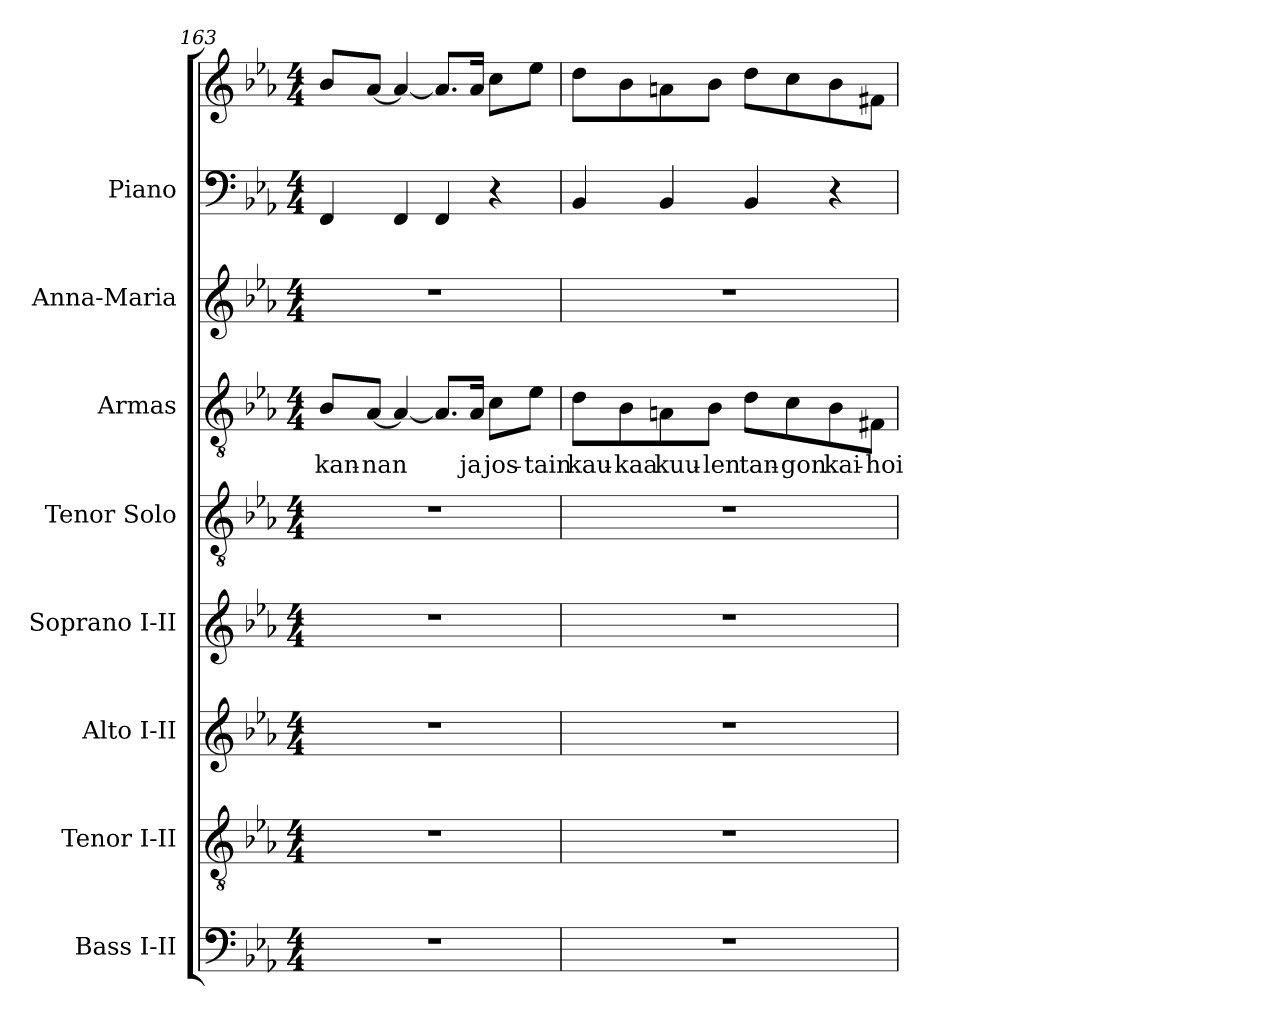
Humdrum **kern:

**kern	**kern	**kern	**kern	**kern	**kern	**text	**kern	**kern	**kern
*part8	*part7	*part6	*part5	*part4	*part3	*part3	*part2	*part1	*part1
*staff9	*staff8	*staff7	*staff6	*staff5	*staff4	*staff4	*staff3	*staff2	*staff1
*I"Bass I-II	*I"Tenor I-II	*I"Alto I-II	*I"Soprano I-II	*I"Tenor Solo	*I"Armas	*	*I"Anna-Maria	*I"Piano	*
*I'B.	*I'T.	*I'A.	*I'S.	*I'T. Solo	*I'Armas	*	*I'A-M	*I'Pno.	*
*clefF4	*clefGv2	*clefG2	*clefG2	*clefGv2	*clefGv2	*	*clefG2	*clefF4	*clefG2
*	*ITrd7c12	*	*	*ITrd7c12	*ITrd7c12	*	*	*	*
*k[b-e-a-]	*k[b-e-a-]	*k[b-e-a-]	*k[b-e-a-]	*k[b-e-a-]	*k[b-e-a-]	*	*k[b-e-a-]	*k[b-e-a-]	*k[b-e-a-]
*E-:	*E-:	*E-:	*E-:	*E-:	*E-:	*	*E-:	*E-:	*E-:
*M4/4	*M4/4	*M4/4	*M4/4	*M4/4	*M4/4	*	*M4/4	*M4/4	*M4/4
=163	=163	=163	=163	=163	=163	=163	=163	=163	=163
!	!	!	!	!	!	!LO:LY:b:color=#000000	!	!	!
1r	1r	1r	1r	1r	8BB-i/L	kan-	1r	4FFi/	8b-i/L
!	!	!	!	!	!	!LO:LY:b:color=#000000	!	!	!
.	.	.	.	.	[<8AA-i/J	-nan	.	.	[<8a-i/J
.	.	.	.	.	4AA-i/_<	.	.	4FFi/	4a-i/_<
.	.	.	.	.	8.AA-i/L]	.	.	4FFi/	8.a-i/L]
!	!	!	!	!	!	!LO:LY:b:color=#000000	!	!	!
.	.	.	.	.	16AA-i/Jk	ja	.	.	16a-i/Jk
!	!	!	!	!	!	!LO:LY:b:color=#000000	!	!	!
.	.	.	.	.	8Ci\L	jos-	.	4r	8cci\L
!	!	!	!	!	!	!LO:LY:b:color=#000000	!	!	!
.	.	.	.	.	8E-i\J	-tain	.	.	8ee-i\J
=164	=164	=164	=164	=164	=164	=164	=164	=164	=164
!	!	!	!	!	!	!LO:LY:b:color=#000000	!	!	!
1r	1r	1r	1r	1r	8Di\L	kau-	1r	4BB-i/	8ddi\L
!	!	!	!	!	!	!LO:LY:b:color=#000000	!	!	!
.	.	.	.	.	8BB-i\	-kaa	.	.	8b-i\
!	!	!	!	!	!	!LO:LY:b:color=#000000	!	!	!
.	.	.	.	.	8AAni\	kuu-	.	4BB-i/	8ani\
!	!	!	!	!	!	!LO:LY:b:color=#000000	!	!	!
.	.	.	.	.	8BB-i\J	-len	.	.	8b-i\J
!	!	!	!	!	!	!LO:LY:b:color=#000000	!	!	!
.	.	.	.	.	8Di\L	tan-	.	4BB-i/	8ddi\L
!	!	!	!	!	!	!LO:LY:b:color=#000000	!	!	!
.	.	.	.	.	8Ci\	-gon	.	.	8cci\
!	!	!	!	!	!	!LO:LY:b:color=#000000	!	!	!
.	.	.	.	.	8BB-i\	kai-	.	4r	8b-i\
!	!	!	!	!	!	!LO:LY:b:color=#000000	!	!	!
.	.	.	.	.	8FF#Xi\J	-hoi-	.	.	8f#Xi\J
=	=	=	=	=	=	=	=	=	=
*-	*-	*-	*-	*-	*-	*-	*-	*-	*-
